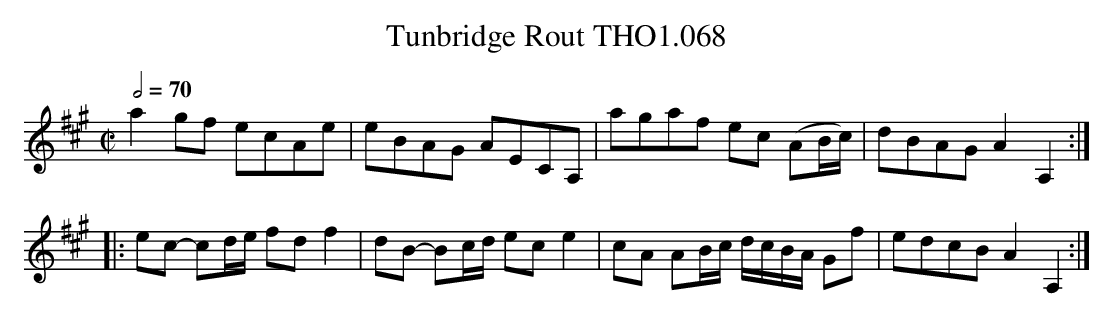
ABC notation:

X:1
T:Tunbridge Rout THO1.068
M:C|
L:1/8
Q:1/2=70
K:A
a2 gf ecAe|eBAG AECA,|agaf ec (AB/c/)|dBAG A2A,2:|
|:ec -cd/e/ fd f2|dB -Bc/d/ ec e2|cA AB/c/ d/c/B/A/ Gf|edcB A2A,2:|
